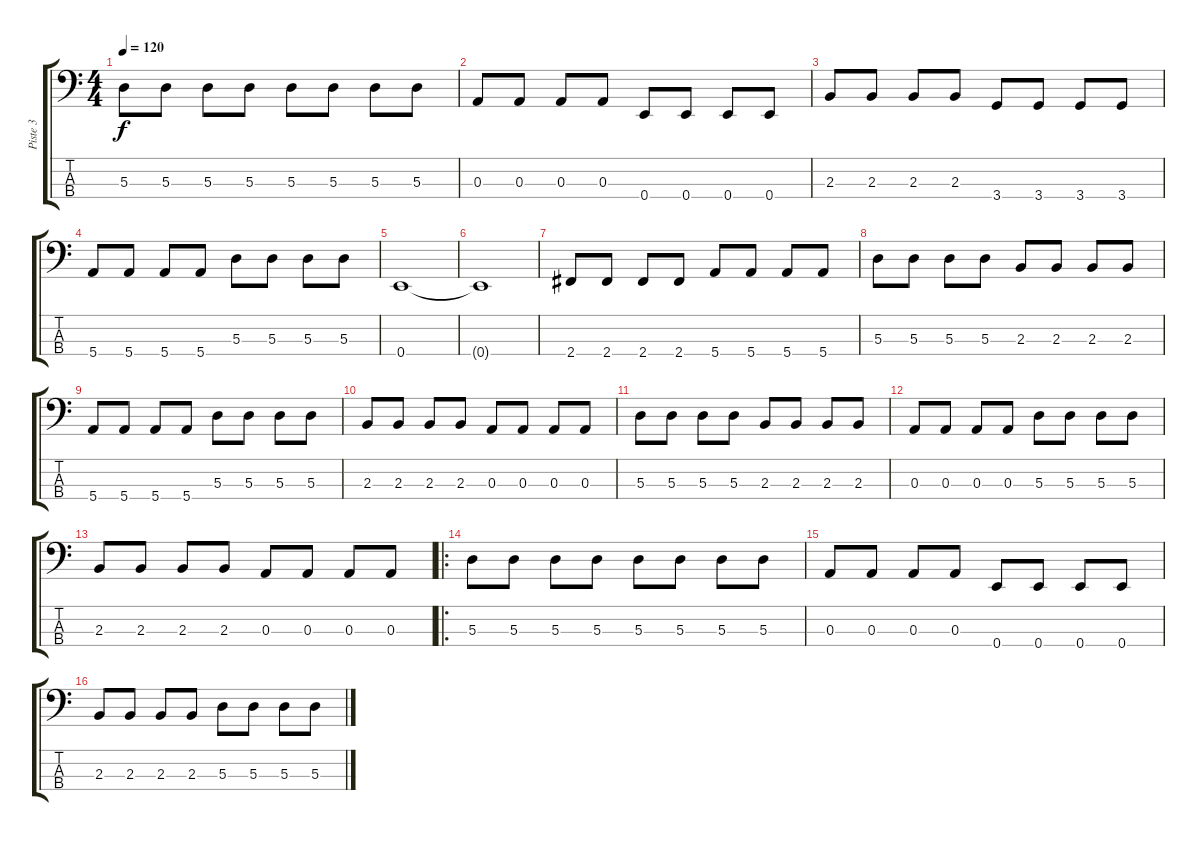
\track ("Piste 3" "Piste 3") {instrument electricbassfinger}
\staff {score tabs}
\tuning (G2 D2 A1 E1) {hide}
\ts (4 4)
\tempo 120
\clef f4
\ks c
5.3.8{dy f} 5.3.8 5.3.8 5.3.8 5.3.8 5.3.8 5.3.8 5.3.8 |
0.3.8 0.3.8 0.3.8 0.3.8 0.4.8 0.4.8 0.4.8 0.4.8 |
2.3.8 2.3.8 2.3.8 2.3.8 3.4.8 3.4.8 3.4.8 3.4.8 |
5.4.8 5.4.8 5.4.8 5.4.8 5.3.8 5.3.8 5.3.8 5.3.8 |
0.4.1 |
0.4{t}.1 |
2.4.8 2.4.8 2.4.8 2.4.8 5.4.8 5.4.8 5.4.8 5.4.8 |
5.3.8 5.3.8 5.3.8 5.3.8 2.3.8 2.3.8 2.3.8 2.3.8 |
5.4.8 5.4.8 5.4.8 5.4.8 5.3.8 5.3.8 5.3.8 5.3.8 |
2.3.8 2.3.8 2.3.8 2.3.8 0.3.8 0.3.8 0.3.8 0.3.8 |
5.3.8 5.3.8 5.3.8 5.3.8 2.3.8 2.3.8 2.3.8 2.3.8 |
0.3.8 0.3.8 0.3.8 0.3.8 5.3.8 5.3.8 5.3.8 5.3.8 |
2.3.8 2.3.8 2.3.8 2.3.8 0.3.8 0.3.8 0.3.8 0.3.8 |
\ro
5.3.8 5.3.8 5.3.8 5.3.8 5.3.8 5.3.8 5.3.8 5.3.8 |
0.3.8 0.3.8 0.3.8 0.3.8 0.4.8 0.4.8 0.4.8 0.4.8 |
2.3.8 2.3.8 2.3.8 2.3.8 5.3.8 5.3.8 5.3.8 5.3.8
